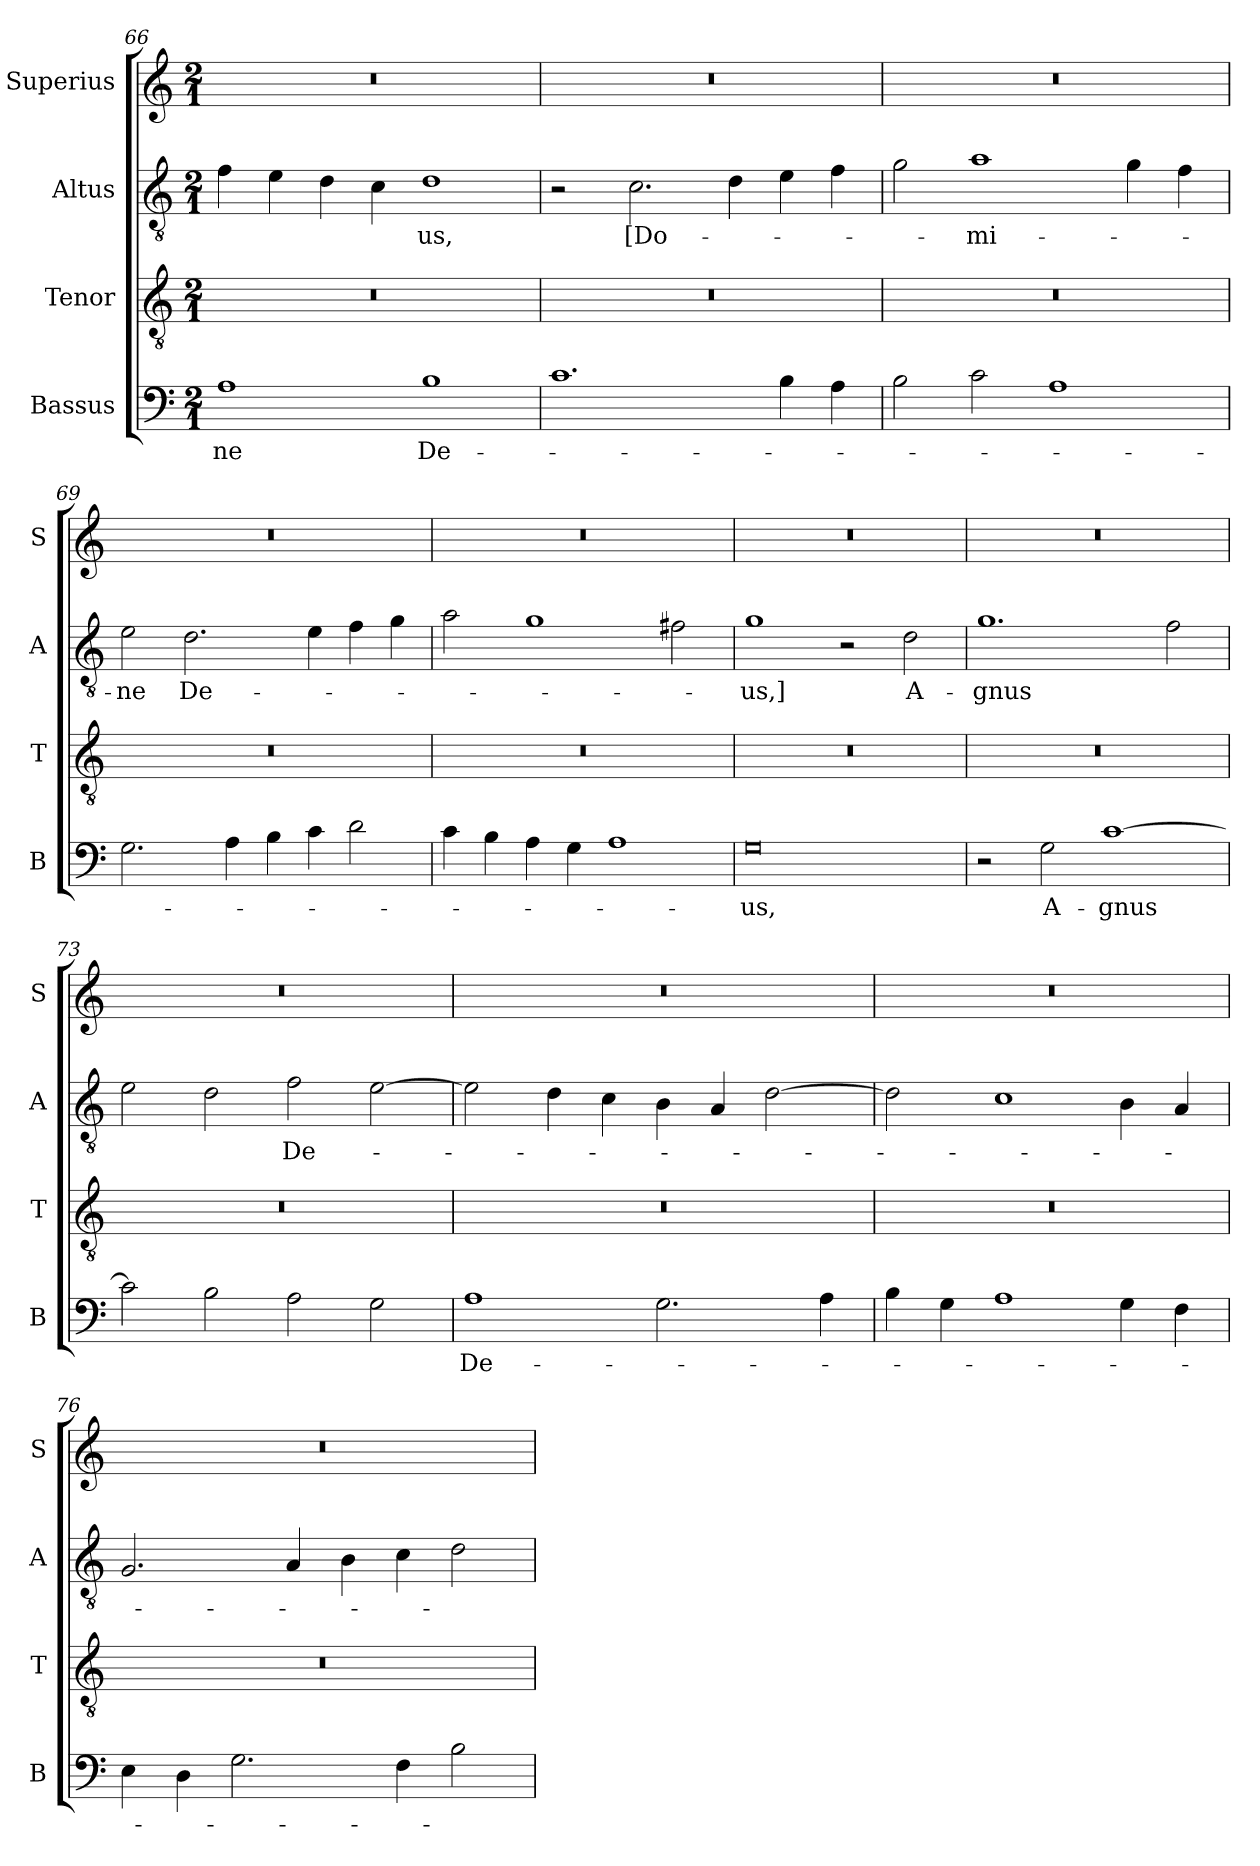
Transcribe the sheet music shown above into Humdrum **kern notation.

**kern	**text	**kern	**kern	**text	**kern
*part4	*part4	*part3	*part2	*part2	*part1
*staff4	*staff4	*staff3	*staff2	*staff2	*staff1
*I"Bassus	*	*I"Tenor	*I"Altus	*	*I"Superius
*I'B	*	*I'T	*I'A	*	*I'S
*clefF4	*	*clefGv2	*clefGv2	*	*clefG2
*k[]	*	*k[]	*k[]	*	*k[]
*M2/1	*	*M2/1	*M2/1	*	*M2/1
=66	=66	=66	=66	=66	=66
1A	-ne	0r	4f\	.	0r
.	.	.	4e\	.	.
.	.	.	4d\	.	.
.	.	.	4c\	.	.
1B	De-	.	1d	-us,	.
=67	=67	=67	=67	=67	=67
1.c	.	0r	2r	.	0r
.	.	.	2.c\	[Do-	.
.	.	.	4d\	.	.
4B\	.	.	4e\	.	.
4A\	.	.	4f\	.	.
=68	=68	=68	=68	=68	=68
2B\	.	0r	2g\	.	0r
2c\	.	.	1a	-mi-	.
1A	.	.	.	.	.
.	.	.	4g\	.	.
.	.	.	4f\	.	.
=69	=69	=69	=69	=69	=69
2.G\	.	0r	2e\	-ne	0r
.	.	.	2.d\	De-	.
4A\	.	.	.	.	.
4B\	.	.	.	.	.
4c\	.	.	4e\	.	.
2d\	.	.	4f\	.	.
.	.	.	4g\	.	.
=70	=70	=70	=70	=70	=70
4c\	.	0r	2a\	.	0r
4B\	.	.	.	.	.
4A\	.	.	1g	.	.
4G\	.	.	.	.	.
1A	.	.	.	.	.
.	.	.	2f#X\	.	.
=71	=71	=71	=71	=71	=71
0G	-us,	0r	1g	-us,]	0r
.	.	.	2r	.	.
.	.	.	2d\	A-	.
=72	=72	=72	=72	=72	=72
2r	.	0r	1.g	-gnus	0r
2G\	A-	.	.	.	.
[1c	-gnus	.	.	.	.
.	.	.	2f\	.	.
=73	=73	=73	=73	=73	=73
2c\]	.	0r	2e\	.	0r
2B\	.	.	2d\	.	.
2A\	.	.	2f\	De-	.
2G\	.	.	[2e\	.	.
=74	=74	=74	=74	=74	=74
1A	De-	0r	2e\]	.	0r
.	.	.	4d\	.	.
.	.	.	4c\	.	.
2.G\	.	.	4B\	.	.
.	.	.	4A/	.	.
.	.	.	[2d\	.	.
4A\	.	.	.	.	.
=75	=75	=75	=75	=75	=75
4B\	.	0r	2d\]	.	0r
4G\	.	.	.	.	.
1A	.	.	1c	.	.
4G\	.	.	4B\	.	.
4F\	.	.	4A/	.	.
=76	=76	=76	=76	=76	=76
4E\	.	0r	2.G/	.	0r
4D\	.	.	.	.	.
2.G\	.	.	.	.	.
.	.	.	4A/	.	.
.	.	.	4B\	.	.
4F\	.	.	4c\	.	.
2B\	.	.	2d\	.	.
=	=	=	=	=	=
*-	*-	*-	*-	*-	*-
